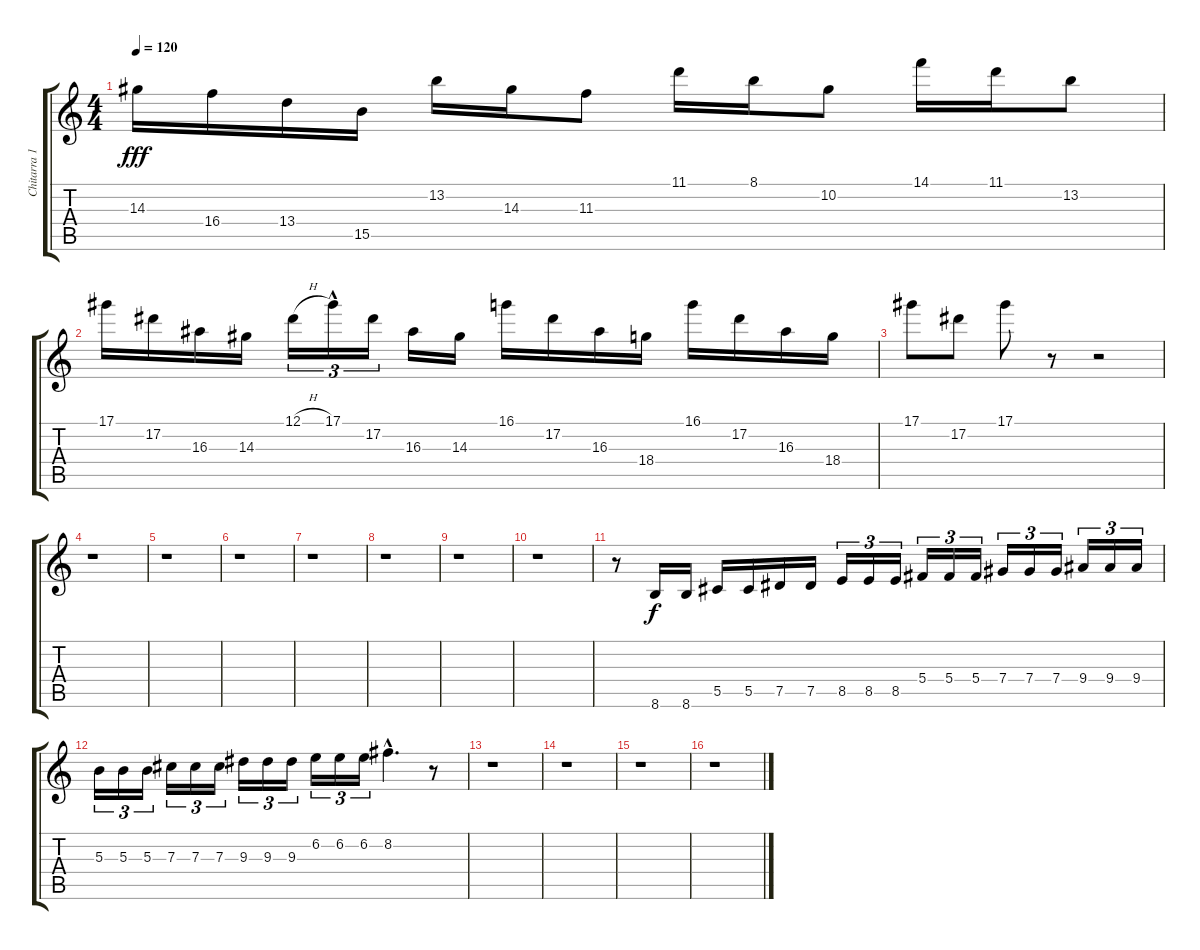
\track ("Chitarra 1" "Chitarra 1") {instrument distortionguitar}
\staff {score tabs}
\tuning (Eb4 Bb3 Gb3 Db3 Ab2 Eb2) {hide}
\ts (4 4)
\tempo 120
\clef g2
\ks c
14.3.16{dy fff} 16.4.16 13.4.16 15.5.16 13.2.16 14.3.16 11.3.8 11.1.16 8.1.16 10.2.8 14.1.16 11.1.16 13.2.8 |
17.1.16 17.2.16 16.3.16 14.3.16 12.1{h}.16{tu (3 2)} 17.1{hac}.16{tu (3 2)} 17.2.16{tu (3 2)} 16.3.16 14.3.16 16.1.16 17.2.16 16.3.16 18.4.16 16.1.16 17.2.16 16.3.16 18.4.16 |
17.1.8 17.2.8 17.1.8 r.8 r.2 |
r.1 |
r.1 |
r.1 |
r.1 |
r.1 |
r.1 |
r.1 |
r.8 8.6.16{dy f} 8.6.16 5.5.16 5.5.16 7.5.16 7.5.16 8.5.16{tu (3 2)} 8.5.16{tu (3 2)} 8.5.16{tu (3 2)} 5.4.16{tu (3 2)} 5.4.16{tu (3 2)} 5.4.16{tu (3 2)} 7.4.16{tu (3 2)} 7.4.16{tu (3 2)} 7.4.16{tu (3 2)} 9.4.16{tu (3 2)} 9.4.16{tu (3 2)} 9.4.16{tu (3 2)} |
5.3.16{tu (3 2)} 5.3.16{tu (3 2)} 5.3.16{tu (3 2)} 7.3.16{tu (3 2)} 7.3.16{tu (3 2)} 7.3.16{tu (3 2)} 9.3.16{tu (3 2)} 9.3.16{tu (3 2)} 9.3.16{tu (3 2)} 6.2.16{tu (3 2)} 6.2.16{tu (3 2)} 6.2.16{tu (3 2)} 8.2{hac}.4{d} r.8 |
r.1 |
r.1 |
r.1 |
r.1
